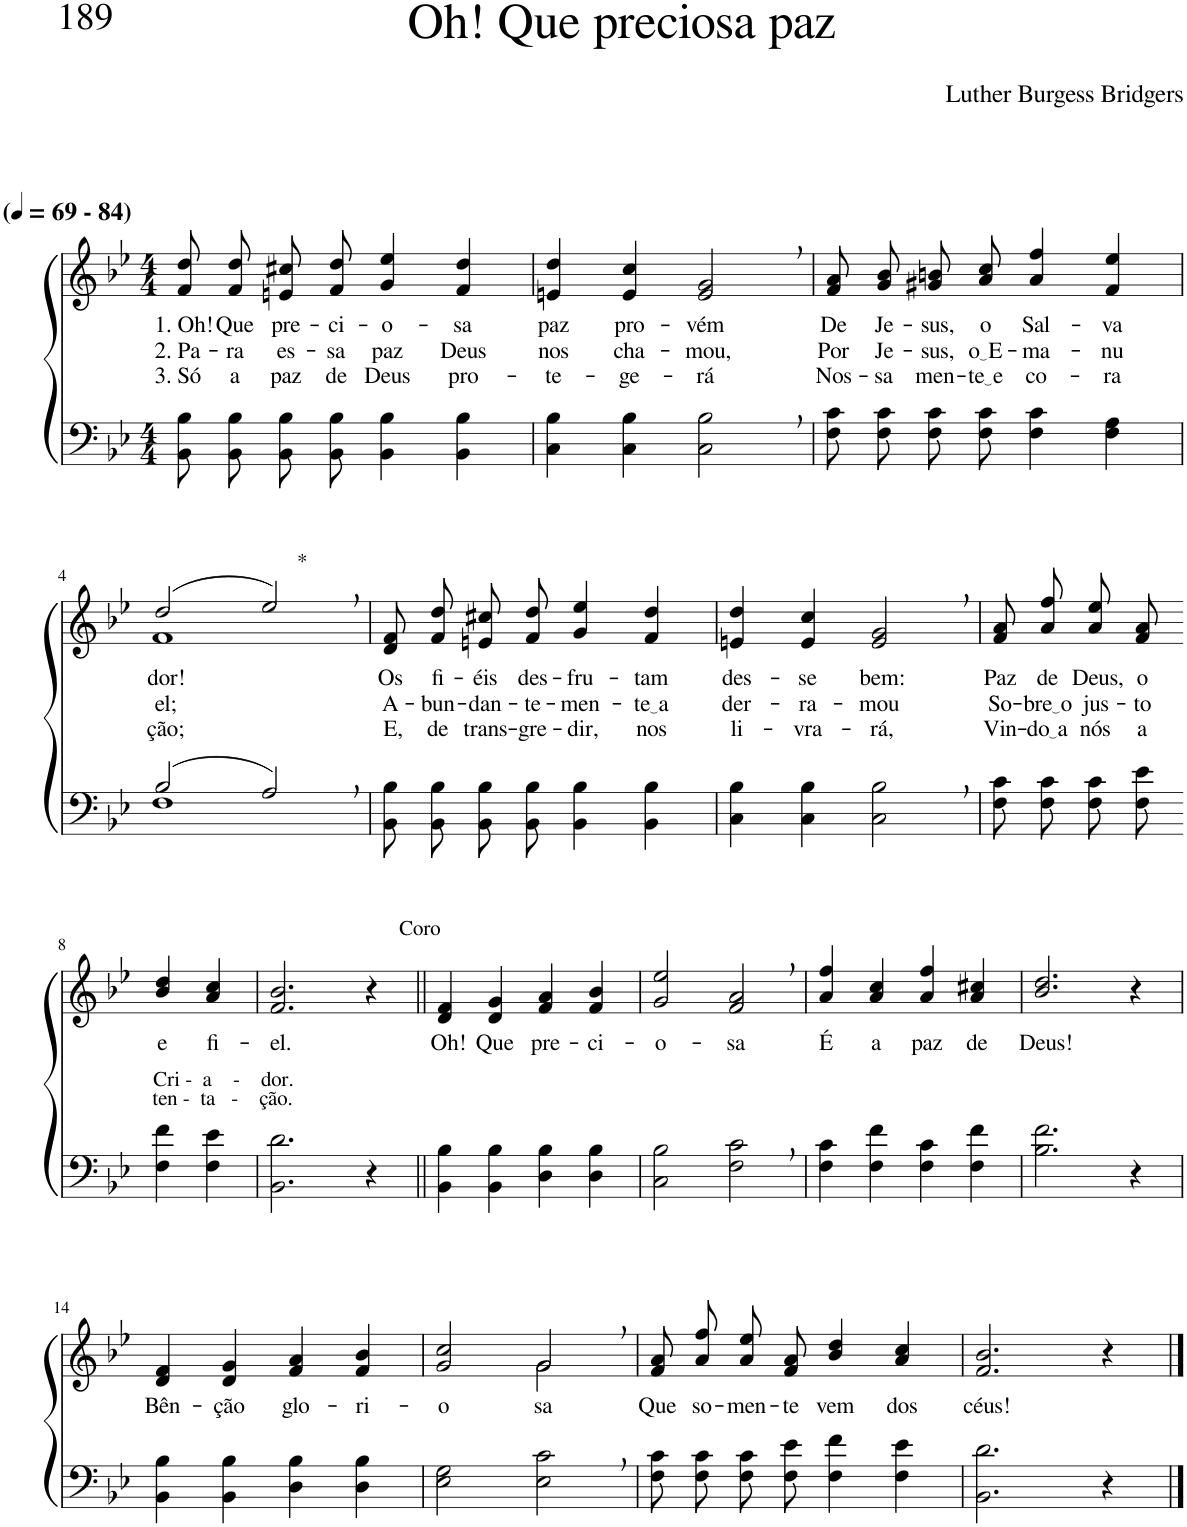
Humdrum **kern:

**kern	**kern	**text	**text	**text
*part2	*part1	*part1	*part1	*part1
*staff2	*staff1	*staff1	*staff1	*staff1
*I"Parte III e IV	*I"Parte I e II	*	*	*
*clefF4	*clefG2	*	*	*
*Trd1c2	*Trd1c2	*	*	*
*k[b-e-]	*k[b-e-]	*	*	*
*M4/4	*M4/4	*	*	*
*MM69	*MM69	*	*	*
=1	=1	=1	=1	=1
!	!LO:TX:a:B:t=(	!	!	!
!	!LO:TX:a:B:t=- 84)	!	!	!
!	!	!LO:LY:b	!LO:LY:b	!LO:LY:b
8BB-\ 8B-\L	8f/ 8dd/L	1. Oh!	2. Pa-	3. Só
!	!	!LO:LY:b	!LO:LY:b	!LO:LY:b
8BB-\ 8B-\J	8f/ 8dd/J	Que	-ra	a
!	!	!LO:LY:b	!LO:LY:b	!LO:LY:b
8BB-\ 8B-\L	8en/ 8cc#X/L	pre-	es-	paz
!	!	!LO:LY:b	!LO:LY:b	!LO:LY:b
8BB-\ 8B-\J	8f/ 8dd/J	-ci-	-sa	de
!	!	!LO:LY:b	!LO:LY:b	!LO:LY:b
4BB-\ 4B-\	4g/ 4ee-/	-o-	paz	Deus
!	!	!LO:LY:b	!LO:LY:b	!LO:LY:b
4BB-\ 4B-\	4f/ 4dd/	-sa	Deus	pro-
=2	=2	=2	=2	=2
!	!	!LO:LY:b	!LO:LY:b	!LO:LY:b
4C\ 4B-\	4en/ 4dd/	paz	nos	-te-
!	!	!LO:LY:b	!LO:LY:b	!LO:LY:b
4C\ 4B-\	4e/ 4cc/	pro-	cha-	-ge-
!	!	!LO:LY:b	!LO:LY:b	!LO:LY:b
2C\, 2B-\,	2e/, 2g/,	-vém	-mou,	-rá
=3	=3	=3	=3	=3
!	!	!LO:LY:b	!LO:LY:b	!LO:LY:b
8F\ 8c\L	8f/ 8a/L	De	Por	Nos-
!	!	!LO:LY:b	!LO:LY:b	!LO:LY:b
8F\ 8c\J	8g/ 8b-/J	Je-	Je-	-sa
!	!	!LO:LY:b	!LO:LY:b	!LO:LY:b
8F\ 8c\L	8g#X/ 8bn/L	-sus,	-sus,	men-
!	!	!LO:LY:b	!LO:LY:b	!LO:LY:b
8F\ 8c\J	8a/ 8cc/J	o	o E	te e
!	!	!LO:LY:b	!LO:LY:b	!LO:LY:b
4F\ 4c\	4a/ 4ff/	Sal-	-ma-	co-
!	!	!LO:LY:b	!LO:LY:b	!LO:LY:b
4F\ 4A\	4f/ 4ee-/	-va-	-nu-	-ra-
!!LO:LB:g=z
=4	=4	=4	=4	=4
*^	*^	*	*	*
!	!	!	!	!LO:LY:b	!LO:LY:b	!LO:LY:b
(2B-/	1F	(2dd/	1f	-dor!	-el;	-ção;
!	!	!LO:TX:a:t=*	!	!	!	!
2A,/)	.	2ee-,/)	.	.	.	.
*v	*v	*	*	*	*	*
*	*v	*v	*	*	*
=5	=5	=5	=5	=5
!	!	!LO:LY:b	!LO:LY:b	!LO:LY:b
8BB-\ 8B-\L	8d/ 8f/L	Os	A-	E,
!	!	!LO:LY:b	!LO:LY:b	!LO:LY:b
8BB-\ 8B-\J	8f/ 8dd/J	fi-	-bun-	de
!	!	!LO:LY:b	!LO:LY:b	!LO:LY:b
8BB-\ 8B-\L	8en/ 8cc#X/L	-éis	-dan-	trans-
!	!	!LO:LY:b	!LO:LY:b	!LO:LY:b
8BB-\ 8B-\J	8f/ 8dd/J	des-	-te-	-gre-
!	!	!LO:LY:b	!LO:LY:b	!LO:LY:b
4BB-\ 4B-\	4g/ 4ee-/	-fru-	-men-	-dir,
!	!	!LO:LY:b	!LO:LY:b	!LO:LY:b
4BB-\ 4B-\	4f/ 4dd/	-tam	te a	nos
=6	=6	=6	=6	=6
!	!	!LO:LY:b	!LO:LY:b	!LO:LY:b
4C\ 4B-\	4en/ 4dd/	des-	der-	li-
!	!	!LO:LY:b	!LO:LY:b	!LO:LY:b
4C\ 4B-\	4e/ 4cc/	-se	-ra-	-vra-
!	!	!LO:LY:b	!LO:LY:b	!LO:LY:b
2C\, 2B-\,	2e/, 2g/,	bem:	-mou	-rá,
=7	=7	=7	=7	=7
!	!	!LO:LY:b	!LO:LY:b	!LO:LY:b
8F\ 8c\L	8f\ 8a\L	Paz	So-	Vin-
!	!	!LO:LY:b	!LO:LY:b	!LO:LY:b
8F\ 8c\J	8a\ 8ff\J	de	bre o	do a
!	!	!LO:LY:b	!LO:LY:b	!LO:LY:b
8F\ 8c\L	8a/ 8ee-/L	Deus,	jus-	nós
!	!	!LO:LY:b	!LO:LY:b	!LO:LY:b
8F\ 8e-\J	8f/ 8a/J	o	-to	a
!!LO:LB:g=z
=8-	=8-	=8-	=8-	=8-
!	!LO:TX:b:t=Cri -  a    -    dor.	!	!	!
!LO:TX:a:t=ten -  ta   -    ção.	!	!	!	!
!	!	!LO:LY:b	!	!
4F\ 4f\	4b-/ 4dd/	e	.	.
!	!	!LO:LY:b	!	!
4F\ 4e-\	4a/ 4cc/	fi-	.	.
=9	=9	=9	=9	=9
!	!	!LO:LY:b	!	!
2.BB-\ 2.d\	2.f/ 2.b-/	-el.	.	.
!	!LO:TX:a:t=Coro	!	!	!
4r	4r	.	.	.
=10||	=10||	=10||	=10||	=10||
!	!	!LO:LY:b	!	!
4BB-\ 4B-\	4d/ 4f/	Oh!	.	.
!	!	!LO:LY:b	!	!
4BB-\ 4B-\	4d/ 4g/	Que	.	.
!	!	!LO:LY:b	!	!
4D\ 4B-\	4f/ 4a/	pre-	.	.
!	!	!LO:LY:b	!	!
4D\ 4B-\	4f/ 4b-/	-ci-	.	.
=11	=11	=11	=11	=11
!	!	!LO:LY:b	!	!
2C\ 2B-\	2g/ 2ee-/	-o-	.	.
!	!	!LO:LY:b	!	!
2F\, 2c\,	2f/, 2a/,	-sa	.	.
=12	=12	=12	=12	=12
!	!	!LO:LY:b	!	!
4F\ 4c\	4a/ 4ff/	É	.	.
!	!	!LO:LY:b	!	!
4F\ 4f\	4a/ 4cc/	a	.	.
!	!	!LO:LY:b	!	!
4F\ 4c\	4a/ 4ff/	paz	.	.
!	!	!LO:LY:b	!	!
4F\ 4f\	4a/ 4cc#X/	de	.	.
=13	=13	=13	=13	=13
!	!	!LO:LY:b	!	!
2.B-\ 2.f\	2.b-/ 2.dd/	Deus!	.	.
4r	4r	.	.	.
!!LO:LB:g=z
=14	=14	=14	=14	=14
!	!	!LO:LY:b	!	!
4BB-\ 4B-\	4d/ 4f/	Bên-	.	.
!	!	!LO:LY:b	!	!
4BB-\ 4B-\	4d/ 4g/	-ção	.	.
!	!	!LO:LY:b	!	!
4D\ 4B-\	4f/ 4a/	glo-	.	.
!	!	!LO:LY:b	!	!
4D\ 4B-\	4f/ 4b-/	-ri-	.	.
=15	=15	=15	=15	=15
!	!	!LO:LY:b	!	!
*	*^	*	*	*
2E-\ 2G\	2g/ 2cc/	2ryy	-o-	.	.
!	!	!	!LO:LY:b	!	!
2E-\, 2c\,	2g,/	2g\	-sa	.	.
=16	=16	=16	=16	=16	=16
!	!	!	!LO:LY:b	!	!
*	*v	*v	*	*	*
8F\ 8c\L	8f\ 8a\L	Que	.	.
!	!	!LO:LY:b	!	!
8F\ 8c\J	8a\ 8ff\J	so-	.	.
!	!	!LO:LY:b	!	!
8F\ 8c\L	8a/ 8ee-/L	-men-	.	.
!	!	!LO:LY:b	!	!
8F\ 8e-\J	8f/ 8a/J	-te	.	.
!	!	!LO:LY:b	!	!
4F\ 4f\	4b-/ 4dd/	vem	.	.
!	!	!LO:LY:b	!	!
4F\ 4e-\	4a/ 4cc/	dos	.	.
=17	=17	=17	=17	=17
!	!	!LO:LY:b	!	!
2.BB-\ 2.d\	2.f/ 2.b-/	céus!	.	.
4r	4r	.	.	.
==	==	==	==	==
*-	*-	*-	*-	*-
